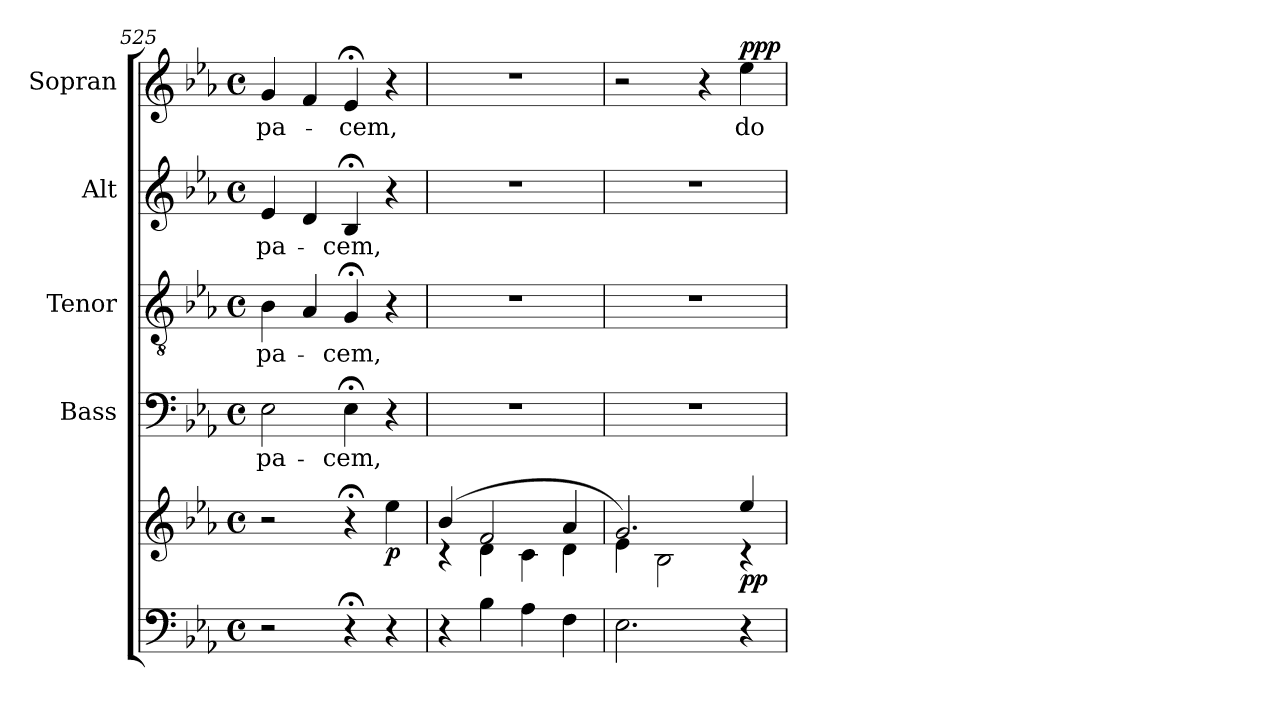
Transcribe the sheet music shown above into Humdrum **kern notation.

**kern	**kern	**dynam	**kern	**text	**kern	**text	**kern	**text	**kern	**text	**dynam
*part5	*part5	*part5	*part4	*part4	*part3	*part3	*part2	*part2	*part1	*part1	*part1
*staff6	*staff5	*staff5/6	*staff4	*staff4	*staff3	*staff3	*staff2	*staff2	*staff1	*staff1	*staff1
*	*	*	*I"Bass	*	*I"Tenor	*	*I"Alt	*	*I"Sopran	*	*
*	*	*	*I'B.	*	*I'T.	*	*I'A.	*	*I'S.	*	*
!!LO:LB:g=z
*clefF4	*clefG2	*	*clefF4	*	*clefGv2	*	*clefG2	*	*clefG2	*	*
*k[b-e-a-]	*k[b-e-a-]	*	*k[b-e-a-]	*	*k[b-e-a-]	*	*k[b-e-a-]	*	*k[b-e-a-]	*	*
*E-:	*E-:	*	*E-:	*	*E-:	*	*E-:	*	*E-:	*	*
*M4/4	*M4/4	*	*M4/4	*	*M4/4	*	*M4/4	*	*M4/4	*	*
*met(c)	*met(c)	*	*met(c)	*	*met(c)	*	*met(c)	*	*met(c)	*	*
=525	=525	=525	=525	=525	=525	=525	=525	=525	=525	=525	=525
!	!	!	!	!LO:LY:b	!	!LO:LY:b	!	!LO:LY:b	!	!LO:LY:b	!
2r	2r	.	2E-\	pa-	4B-\	pa-	4e-/	pa-	4g/	pa-	.
.	.	.	.	.	4A-/	.	4d/	.	4f/	.	.
!	!	!	!	!LO:LY:b	!	!LO:LY:b	!	!LO:LY:b	!	!LO:LY:b	!
4r;<	4r;<	.	4E-;<\	-cem,	4G;</	-cem,	4B-;</	-cem,	4e-;</	-cem,	.
!	!	!LO:DY:b	!	!	!	!	!	!	!	!	!
4r	4ee-\	p	4r	.	4r	.	4r	.	4r	.	.
=526	=526	=526	=526	=526	=526	=526	=526	=526	=526	=526	=526
*	*^	*	*	*	*	*	*	*	*	*	*
4r	(4b-/	4rc	.	1r	.	1r	.	1r	.	1r	.	.
4B-\	2f/	4d\	.	.	.	.	.	.	.	.	.	.
4A-\	.	4c\	.	.	.	.	.	.	.	.	.	.
4F\	4a-/	4d\	.	.	.	.	.	.	.	.	.	.
=527	=527	=527	=527	=527	=527	=527	=527	=527	=527	=527	=527	=527
2.E-\	2.g/)	4e-\	.	1r	.	1r	.	1r	.	2r	.	.
.	.	2B-\	.	.	.	.	.	.	.	.	.	.
.	.	.	.	.	.	.	.	.	.	4r	.	.
!	!	!	!LO:DY:b	!	!	!	!	!	!	!	!LO:LY:b	!LO:DY:a
4r	4ee-/	4rc	pp	.	.	.	.	.	.	4ee-\	do-	ppp
*	*v	*v	*	*	*	*	*	*	*	*	*	*
=	=	=	=	=	=	=	=	=	=	=	=
*-	*-	*-	*-	*-	*-	*-	*-	*-	*-	*-	*-
